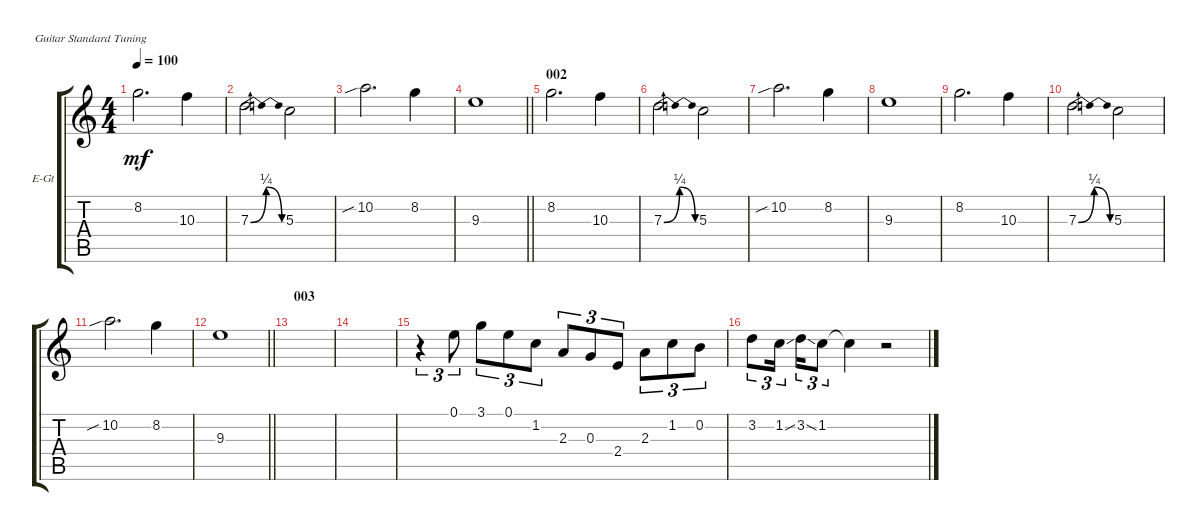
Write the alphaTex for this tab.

\bracketExtendMode groupsimilarinstruments
\firstSystemTrackNameOrientation horizontal
\otherSystemsTrackNameOrientation horizontal
\track ("guitar solo (Anton Melichov)" "E-Gt") {instrument electricguitarclean}
\staff {score tabs}
\tuning (E4 B3 G3 D3 A2 E2)
\ts (4 4)
\tempo 100
\clef g2
\scale
0.333333
\ks aminor
8.2.2{d dy mf} 10.3.4 |
\scale
0.333333 7.3{be (bendrelease 0 0 10.2 1 20.4 1 30 0)}.2 5.3.2 |
\scale
0.333333 10.2{sib}.2{d} 8.2.4 |
\scale
0.333333
\barLineRight lightlight
9.3.1 |
\section ("" "002")
\scale
0.333333 8.2.2{d} 10.3.4 |
\scale
0.333333 7.3{be (bendrelease 0 0 10.2 1 20.4 1 30 0)}.2 5.3.2 |
\scale
0.333333 10.2{sib}.2{d} 8.2.4 |
\scale
0.333333 9.3.1 |
\scale
0.333333 8.2.2{d} 10.3.4 |
\scale
0.333333 7.3{be (bendrelease 0 0 10.2 1 20.4 1 30 0)}.2 5.3.2 |
\scale
0.333333 10.2{sib}.2{d} 8.2.4 |
\scale
0.333333
\barLineRight lightlight
9.3.1 |
\section ("" "003")
\scale
0.333333 |
\scale
0.333333 |
\scale
0.333333 r.4{tu (3 2)} 0.1.8{tu (3 2)} 3.1.8{tu (3 2)} 0.1.8{tu (3 2)} 1.2.8{tu (3 2)} 2.3.8{tu (3 2)} 0.3.8{tu (3 2)} 2.4.8{tu (3 2)} 2.3.8{tu (3 2)} 1.2.8{tu (3 2)} 0.2.8{tu (3 2)} |
\scale
0.333333 3.2.8{tu (3 2)} 1.2{ss}.16{tu (3 2)} 3.2{ss}.16{tu (3 2)} 1.2.8{tu (3 2)} 1.2{t}.4 r.2
